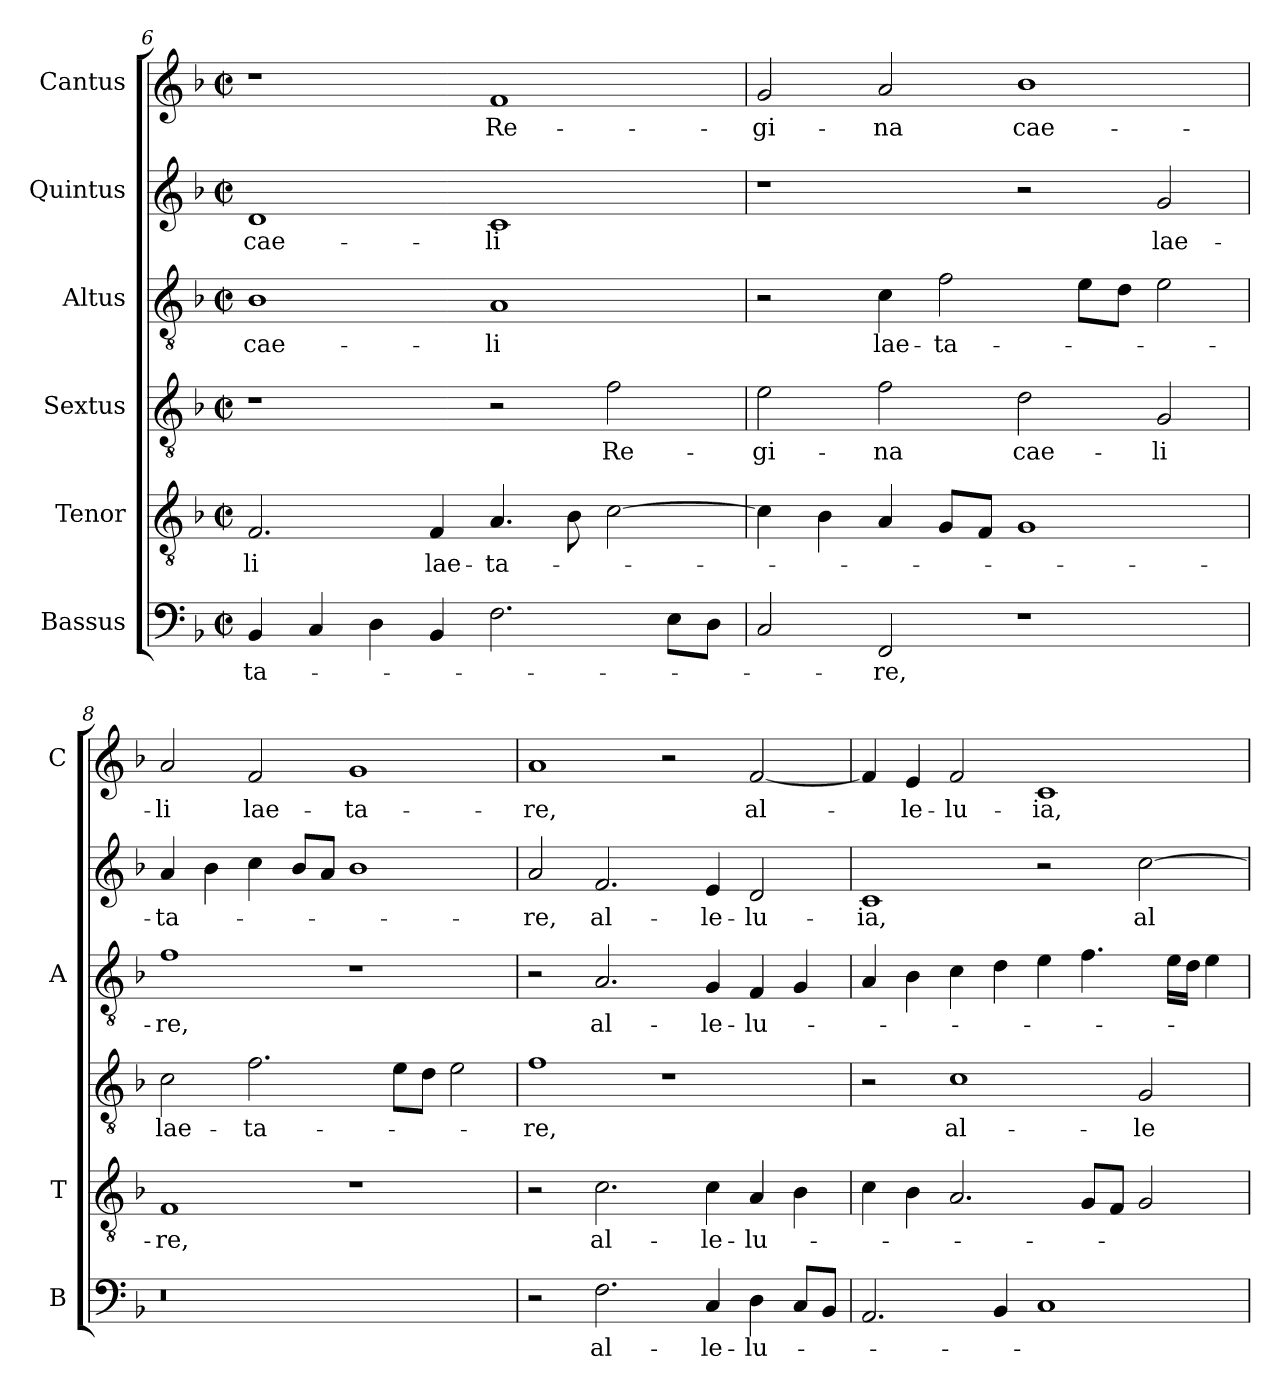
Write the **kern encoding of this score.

**kern	**text	**kern	**text	**kern	**text	**kern	**text	**kern	**text	**kern	**text
*part6	*part6	*part5	*part5	*part4	*part4	*part3	*part3	*part2	*part2	*part1	*part1
*staff6	*staff6	*staff5	*staff5	*staff4	*staff4	*staff3	*staff3	*staff2	*staff2	*staff1	*staff1
*I"Bassus	*	*I"Tenor	*	*I"Sextus	*	*I"Altus	*	*I"Quintus	*	*I"Cantus	*
*I'B	*	*I'T	*	*	*	*I'A	*	*	*	*I'C	*
*clefF4	*	*clefGv2	*	*clefGv2	*	*clefGv2	*	*clefG2	*	*clefG2	*
*k[b-]	*	*k[b-]	*	*k[b-]	*	*k[b-]	*	*k[b-]	*	*k[b-]	*
*F:	*	*F:	*	*F:	*	*F:	*	*F:	*	*F:	*
*M2/2	*	*M2/2	*	*M2/2	*	*M2/2	*	*M2/2	*	*M2/2	*
*met(c|)	*	*met(c|)	*	*met(c|)	*	*met(c|)	*	*met(c|)	*	*met(c|)	*
=6	=6	=6	=6	=6	=6	=6	=6	=6	=6	=6	=6
4BB-/	-ta-	2.F/	-li	1r	.	1B-	cae-	1d	cae-	1r	.
4C/	.	.	.	.	.	.	.	.	.	.	.
4D\	.	.	.	.	.	.	.	.	.	.	.
4BB-/	.	4F/	lae-	.	.	.	.	.	.	.	.
2.F\	.	4.A/	-ta-	2r	.	1A	-li	1c	-li	1f	Re-
.	.	8B-\	.	.	.	.	.	.	.	.	.
.	.	[2c\	.	2f\	Re-	.	.	.	.	.	.
8E\L	.	.	.	.	.	.	.	.	.	.	.
8D\J	.	.	.	.	.	.	.	.	.	.	.
!!LO:PB:g=z
=7	=7	=7	=7	=7	=7	=7	=7	=7	=7	=7	=7
2C/	.	4c\]	.	2e\	-gi-	2r	.	1r	.	2g/	-gi-
.	.	4B-\	.	.	.	.	.	.	.	.	.
2FF/	-re,	4A/	.	2f\	-na	4c\	lae-	.	.	2a/	-na
.	.	8G/L	.	.	.	2f\	-ta-	.	.	.	.
.	.	8F/J	.	.	.	.	.	.	.	.	.
1r	.	1G	.	2d\	cae-	.	.	2r	.	1b-	cae-
.	.	.	.	.	.	8e\L	.	.	.	.	.
.	.	.	.	.	.	8d\J	.	.	.	.	.
.	.	.	.	2G/	-li	2e\	.	2g/	lae-	.	.
=8	=8	=8	=8	=8	=8	=8	=8	=8	=8	=8	=8
0r	.	1F	-re,	2c\	lae-	1f	-re,	4a/	-ta-	2a/	-li
.	.	.	.	.	.	.	.	4b-\	.	.	.
.	.	.	.	2.f\	-ta-	.	.	4cc\	.	2f/	lae-
.	.	.	.	.	.	.	.	8b-/L	.	.	.
.	.	.	.	.	.	.	.	8a/J	.	.	.
.	.	1r	.	.	.	1r	.	1b-	.	1g	-ta-
.	.	.	.	8e\L	.	.	.	.	.	.	.
.	.	.	.	8d\J	.	.	.	.	.	.	.
.	.	.	.	2e\	.	.	.	.	.	.	.
=9	=9	=9	=9	=9	=9	=9	=9	=9	=9	=9	=9
2r	.	2r	.	1f	-re,	2r	.	2a/	-re,	1a	-re,
2.F\	al-	2.c\	al-	.	.	2.A/	al-	2.f/	al-	.	.
.	.	.	.	1r	.	.	.	.	.	2r	.
4C/	-le-	4c\	-le-	.	.	4G/	-le-	4e/	-le-	.	.
4D\	-lu-	4A/	-lu-	.	.	4F/	-lu-	2d/	-lu-	[2f/	al-
8C/L	.	4B-\	.	.	.	4G/	.	.	.	.	.
8BB-/J	.	.	.	.	.	.	.	.	.	.	.
!!LO:LB:g=z
=10	=10	=10	=10	=10	=10	=10	=10	=10	=10	=10	=10
2.AA/	.	4c\	.	2r	.	4A/	.	1c	-ia,	4f/]	.
.	.	4B-\	.	.	.	4B-\	.	.	.	4e/	-le-
.	.	2.A/	.	1c	al-	4c\	.	.	.	2f/	-lu-
4BB-/	.	.	.	.	.	4d\	.	.	.	.	.
1C	.	.	.	.	.	4e\	.	2r	.	1c	-ia,
.	.	8G/L	.	.	.	4.f\	.	.	.	.	.
.	.	8F/J	.	.	.	.	.	.	.	.	.
.	.	2G/	.	2G/	-le-	.	.	[2cc\	al-	.	.
.	.	.	.	.	.	16e\LL	.	.	.	.	.
.	.	.	.	.	.	16d\JJ	.	.	.	.	.
.	.	.	.	.	.	4e\	.	.	.	.	.
=	=	=	=	=	=	=	=	=	=	=	=
*-	*-	*-	*-	*-	*-	*-	*-	*-	*-	*-	*-
